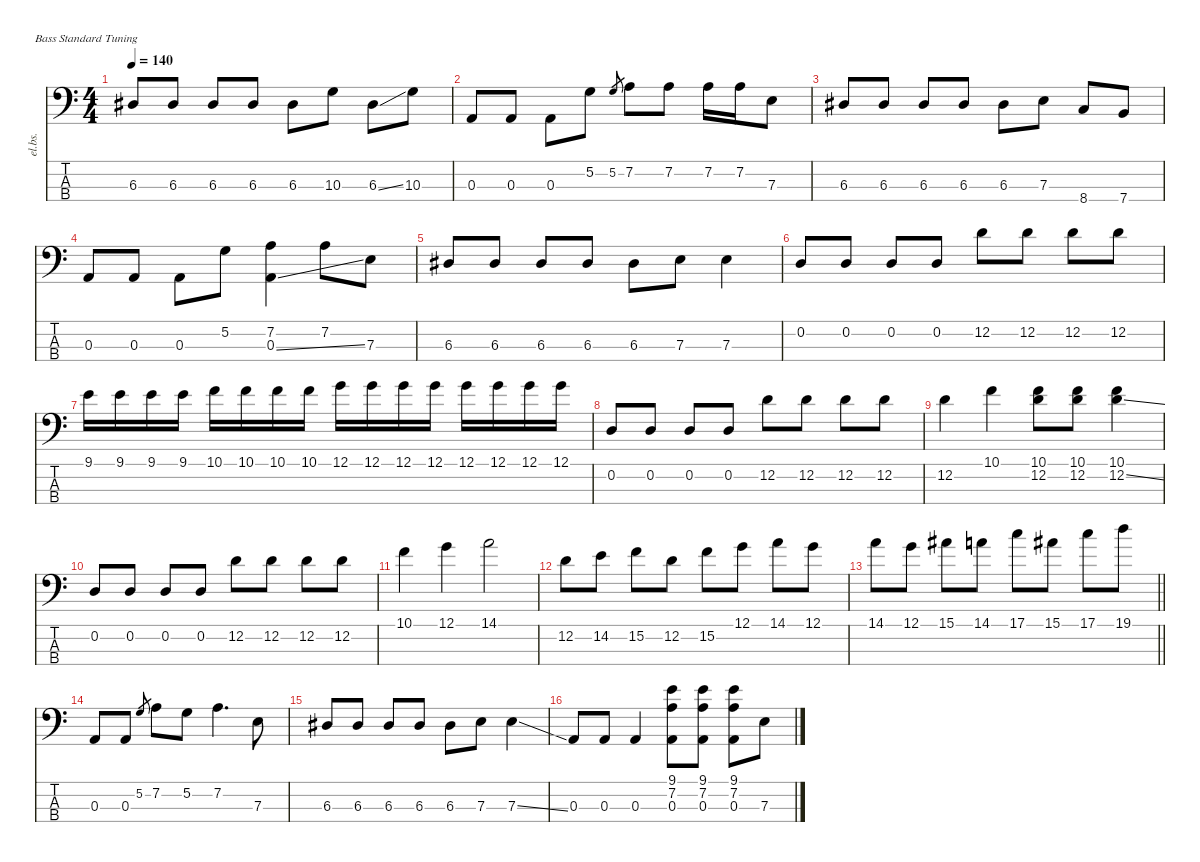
\defaultSystemsLayout 4
\hideDynamics
\bracketExtendMode nobrackets
\otherSystemsTrackNameOrientation horizontal
\track ("Bassgtr." "el.bs.") {defaultSystemsLayout 8 instrument electricbasspick}
\staff {score tabs}
\tuning (G2 D2 A1 E1)
\ts (4 4)
\tempo 140
\clef f4
\ks c
6.3{acc #}.8{dy f beam Up} 6.3{acc #}.8{beam Up} 6.3{acc #}.8{beam Up} 6.3{acc #}.8{beam Up} 6.3{acc #}.8{beam Down} 10.3.8{dy mp beam Down} 6.3{ss acc #}.8{beam Down} 10.3.8{beam Down} |
0.3.8{dy f beam Up} 0.3.8{beam Up} 0.3.8{beam Down} 5.2.8{beam Down} 5.2.8{gr dy mf beam Up} 7.2.8{dy f beam Down} 7.2.8{beam Down} 7.2.16{beam Down} 7.2.16{beam Down} 7.3.8{beam Down} |
6.3{acc #}.8{beam Up} 6.3{acc #}.8{beam Up} 6.3{acc #}.8{beam Up} 6.3{acc #}.8{beam Up} 6.3{acc #}.8{beam Down} 7.3.8{beam Down} 8.4.8{beam Up} 7.4.8{beam Up} |
0.3.8{beam Up} 0.3.8{beam Up} 0.3.8{beam Down} 5.2.8{beam Down} (7.2 0.3{ss}).4{beam Down} 7.2.8{dy mp beam Down} 7.3.8{dy f beam Down} |
6.3{acc #}.8{beam Up} 6.3{acc #}.8{beam Up} 6.3{acc #}.8{beam Up} 6.3{acc #}.8{beam Up} 6.3{acc #}.8{beam Down} 7.3.8{beam Down} 7.3.4{beam Down} |
0.2.8{beam Up} 0.2.8{beam Up} 0.2.8{beam Up} 0.2.8{beam Up} 12.2.8{beam Down} 12.2.8{beam Down} 12.2.8{beam Down} 12.2.8{beam Down} |
9.1.16{beam Down} 9.1.16{beam Down} 9.1.16{beam Down} 9.1.16{beam Down} 10.1.16{beam Down} 10.1.16{beam Down} 10.1.16{beam Down} 10.1.16{beam Down} 12.1.16{beam Down} 12.1.16{beam Down} 12.1.16{beam Down} 12.1.16{beam Down} 12.1.16{beam Down} 12.1.16{beam Down} 12.1.16{beam Down} 12.1.16{beam Down} |
0.2.8{beam Up} 0.2.8{beam Up} 0.2.8{beam Up} 0.2.8{beam Up} 12.2.8{beam Down} 12.2.8{beam Down} 12.2.8{beam Down} 12.2.8{beam Down} |
12.2.4{beam Down} 10.1.4{beam Down} (10.1 12.2).8{beam Down} (10.1 12.2).8{beam Down} (10.1 12.2{ss}).4{beam Down} |
0.2.8{beam Up} 0.2.8{beam Up} 0.2.8{beam Up} 0.2.8{beam Up} 12.2.8{beam Down} 12.2.8{beam Down} 12.2.8{beam Down} 12.2.8{beam Down} |
10.1.4{beam Down} 12.1.4{beam Down} 14.1.2{beam Down} |
12.2.8{beam Down} 14.2.8{beam Down} 15.2.8{beam Down} 12.2.8{beam Down} 15.2.8{beam Down} 12.1.8{beam Down} 14.1.8{beam Down} 12.1.8{beam Down} |
\barLineRight lightlight
14.1.8{beam Down} 12.1.8{beam Down} 15.1{acc #}.8{beam Down} 14.1.8{beam Down} 17.1.8{beam Down} 15.1{acc #}.8{beam Down} 17.1.8{beam Down} 19.1.8{beam Down} |
0.3.8{beam Up} 0.3.8{beam Up} 5.2.8{gr dy mf beam Up} 7.2.8{dy f beam Down} 5.2.8{beam Down} 7.2.4{d beam Down} 7.3.8{beam Down} |
6.3{acc #}.8{beam Up} 6.3{acc #}.8{beam Up} 6.3{acc #}.8{beam Up} 6.3{acc #}.8{beam Up} 6.3{acc #}.8{beam Down} 7.3.8{beam Down} 7.3{ss}.4{beam Down} |
0.3.8{beam Up} 0.3.8{beam Up} 0.3.4{beam Up} (9.1 7.2 0.3).8{beam Down} (9.1 7.2 0.3).8{beam Down} (9.1 7.2 0.3).8{beam Down} 7.3.8{beam Down}
